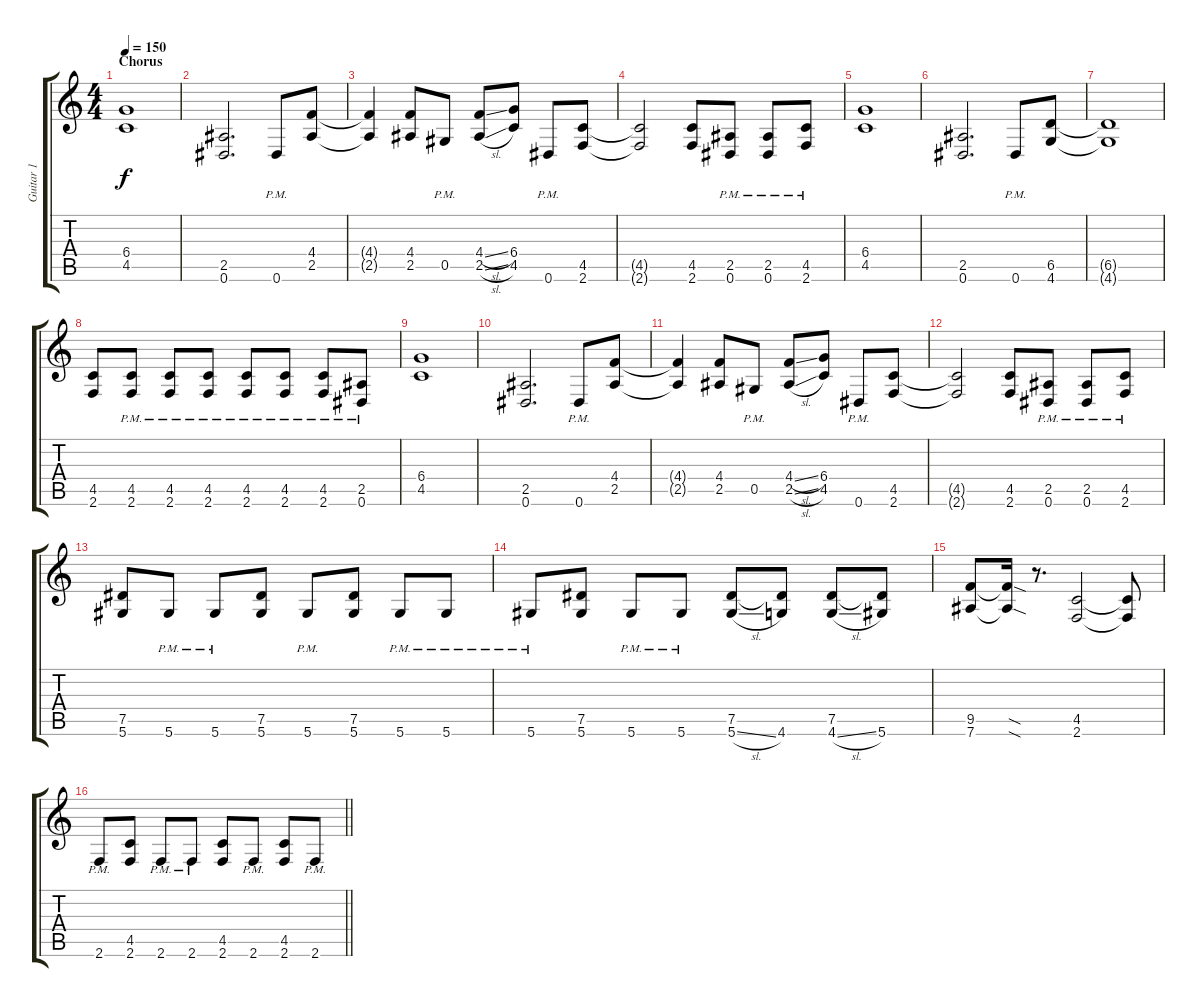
\track ("Guitar 1" "Guitar 1") {instrument distortionguitar}
\staff {score tabs}
\tuning (Eb4 Bb3 Gb3 Db3 Ab2 Eb2) {hide}
\ts (4 4)
\section ("" "Chorus")
\tempo 150
\clef g2
\ks c
(6.4 4.5).1{dy f} |
(2.5 0.6).2{d} 0.6{pm}.8 (4.4 2.5).8 |
(4.4{t} 2.5{t}).4 (4.4 2.5).8 0.5{pm}.8 (4.4{sl} 2.5{sl}).8 (6.4 4.5).8 0.6{pm}.8 (4.5 2.6).8 |
(4.5{t} 2.6{t}).2 (4.5 2.6).8 (2.5{pm} 0.6{pm}).8 (2.5{pm} 0.6{pm}).8 (4.5{pm} 2.6{pm}).8 |
(6.4 4.5).1 |
(2.5 0.6).2{d} 0.6{pm}.8 (6.5 4.6).8 |
(6.5{t} 4.6{t}).1 |
(4.5 2.6).8 (4.5{pm} 2.6{pm}).8 (4.5{pm} 2.6{pm}).8 (4.5{pm} 2.6{pm}).8 (4.5{pm} 2.6{pm}).8 (4.5{pm} 2.6{pm}).8 (4.5{pm} 2.6{pm}).8 (2.5{pm} 0.6{pm}).8 |
(6.4 4.5).1 |
(2.5 0.6).2{d} 0.6{pm}.8 (4.4 2.5).8 |
(4.4{t} 2.5{t}).4 (4.4 2.5).8 0.5{pm}.8 (4.4{sl} 2.5{sl}).8 (6.4 4.5).8 0.6{pm}.8 (4.5 2.6).8 |
(4.5{t} 2.6{t}).2 (4.5 2.6).8 (2.5{pm} 0.6{pm}).8 (2.5{pm} 0.6{pm}).8 (4.5{pm} 2.6{pm}).8 |
(7.5 5.6).8 5.6{pm}.8 5.6{pm}.8 (7.5 5.6).8 5.6{pm}.8 (7.5 5.6).8 5.6{pm}.8 5.6{pm}.8 |
5.6{pm}.8 (7.5 5.6).8 5.6{pm}.8 5.6{pm}.8 (7.5 5.6{sl}).8 (7.5{t} 4.6).8 (7.5 4.6{sl}).8 (7.5{t} 5.6).8 |
(9.5 7.6).8 (9.5{sod t} 7.6{sod t}).16 r.8{d} (4.5 2.6).2 (4.5{t} 2.6{t}).8 |
\barLineRight lightlight
2.6{pm}.8 (4.5 2.6).8 2.6{pm}.8 2.6{pm}.8 (4.5 2.6).8 2.6{pm}.8 (4.5 2.6).8 2.6{pm}.8
